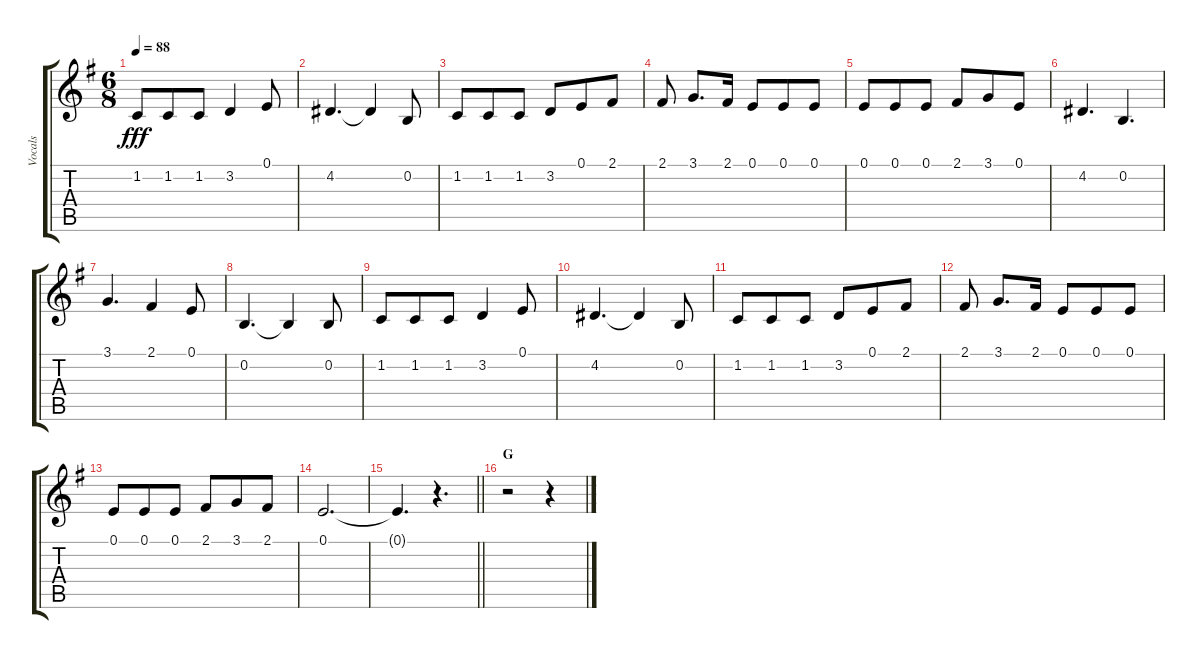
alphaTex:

\track ("Vocals" "Vocals") {instrument voiceoohs}
\staff {score tabs}
\tuning (E4 B3 G3 D3 A2 E2) {hide}
\ts (6 8)
\tempo 88
\clef g2
\ks g
1.2.8{dy fff} 1.2.8 1.2.8 3.2.4 0.1.8 |
4.2.4{d} 4.2{t}.4 0.2.8 |
1.2.8 1.2.8 1.2.8 3.2.8 0.1.8 2.1.8 |
2.1.8{beam split} 3.1.8{d} 2.1.16 0.1.8 0.1.8 0.1.8 |
0.1.8 0.1.8 0.1.8 2.1.8 3.1.8 0.1.8 |
4.2.4{d} 0.2.4{d} |
3.1.4{d} 2.1.4 0.1.8 |
0.2.4{d} 0.2{t}.4 0.2.8 |
1.2.8 1.2.8 1.2.8 3.2.4 0.1.8 |
4.2.4{d} 4.2{t}.4 0.2.8 |
1.2.8 1.2.8 1.2.8 3.2.8 0.1.8 2.1.8 |
2.1.8{beam split} 3.1.8{d} 2.1.16 0.1.8 0.1.8 0.1.8 |
0.1.8 0.1.8 0.1.8 2.1.8 3.1.8 2.1.8 |
0.1.2{d} |
\barLineRight lightlight
0.1{t}.4{d} r.4{d} |
\section ("" "G")
r.2 r.4
